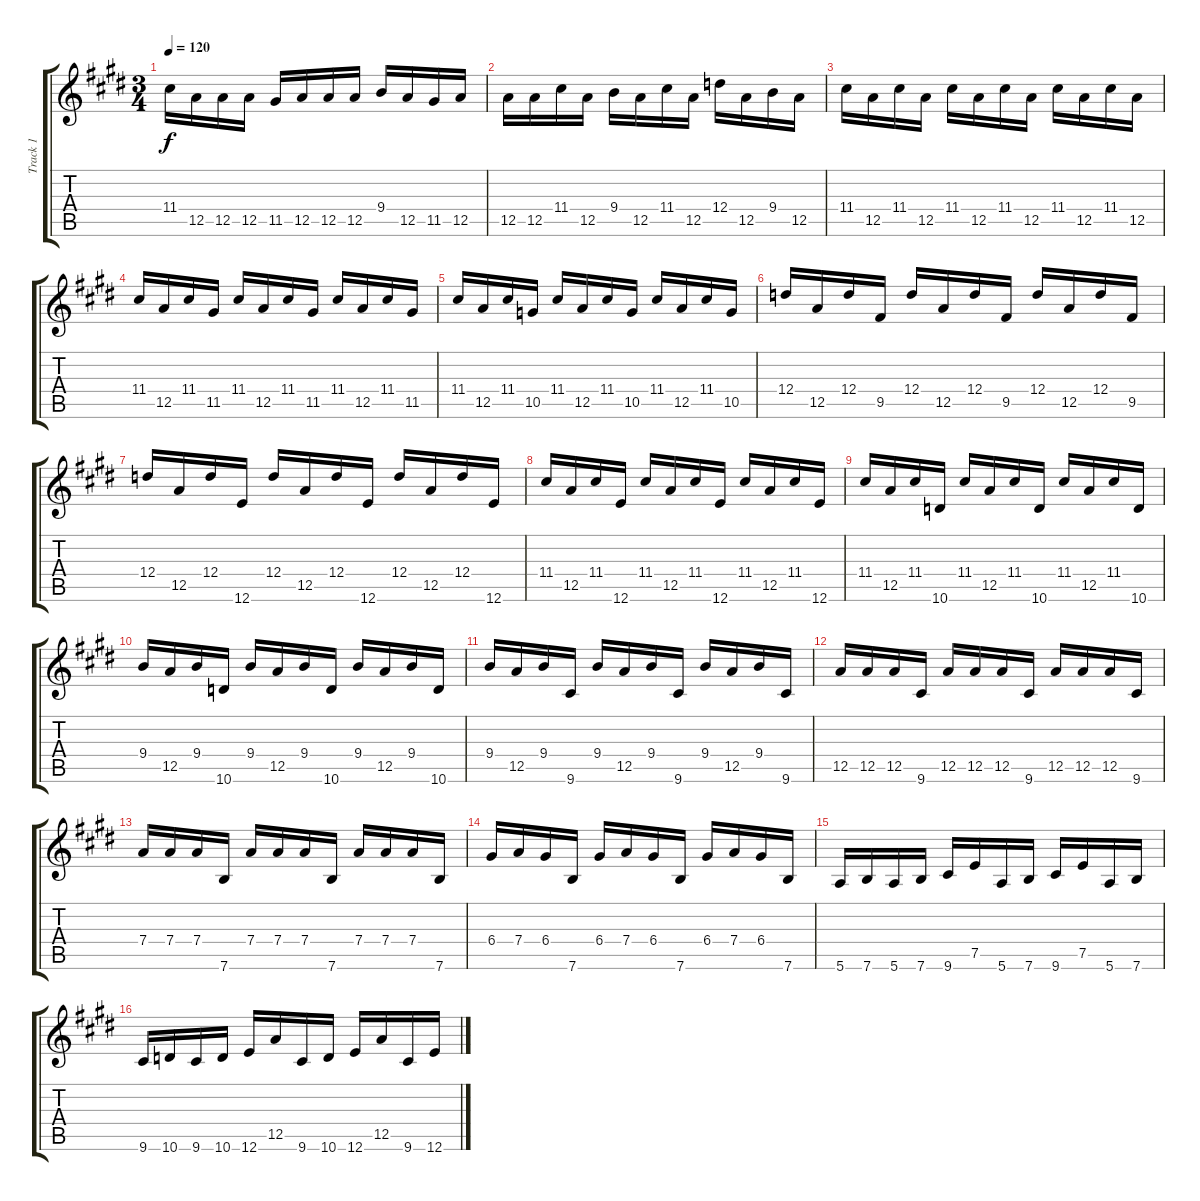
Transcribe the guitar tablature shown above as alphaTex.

\track ("Track 1" "Track 1") {instrument acousticguitarsteel}
\staff {score tabs}
\tuning (E4 B3 G3 D3 A2 E2) {hide}
\ts (3 4)
\tempo 120
\clef g2
\ks e
11.4.16{dy f} 12.5.16 12.5.16 12.5.16 11.5.16 12.5.16 12.5.16 12.5.16 9.4.16 12.5.16 11.5.16 12.5.16 |
12.5.16 12.5.16 11.4.16 12.5.16 9.4.16 12.5.16 11.4.16 12.5.16 12.4.16 12.5.16 9.4.16 12.5.16 |
11.4.16 12.5.16 11.4.16 12.5.16 11.4.16 12.5.16 11.4.16 12.5.16 11.4.16 12.5.16 11.4.16 12.5.16 |
11.4.16 12.5.16 11.4.16 11.5.16 11.4.16 12.5.16 11.4.16 11.5.16 11.4.16 12.5.16 11.4.16 11.5.16 |
11.4.16 12.5.16 11.4.16 10.5.16 11.4.16 12.5.16 11.4.16 10.5.16 11.4.16 12.5.16 11.4.16 10.5.16 |
12.4.16 12.5.16 12.4.16 9.5.16 12.4.16 12.5.16 12.4.16 9.5.16 12.4.16 12.5.16 12.4.16 9.5.16 |
12.4.16 12.5.16 12.4.16 12.6.16 12.4.16 12.5.16 12.4.16 12.6.16 12.4.16 12.5.16 12.4.16 12.6.16 |
11.4.16 12.5.16 11.4.16 12.6.16 11.4.16 12.5.16 11.4.16 12.6.16 11.4.16 12.5.16 11.4.16 12.6.16 |
11.4.16 12.5.16 11.4.16 10.6.16 11.4.16 12.5.16 11.4.16 10.6.16 11.4.16 12.5.16 11.4.16 10.6.16 |
9.4.16 12.5.16 9.4.16 10.6.16 9.4.16 12.5.16 9.4.16 10.6.16 9.4.16 12.5.16 9.4.16 10.6.16 |
9.4.16 12.5.16 9.4.16 9.6.16 9.4.16 12.5.16 9.4.16 9.6.16 9.4.16 12.5.16 9.4.16 9.6.16 |
12.5.16 12.5.16 12.5.16 9.6.16 12.5.16 12.5.16 12.5.16 9.6.16 12.5.16 12.5.16 12.5.16 9.6.16 |
7.4.16 7.4.16 7.4.16 7.6.16 7.4.16 7.4.16 7.4.16 7.6.16 7.4.16 7.4.16 7.4.16 7.6.16 |
6.4.16 7.4.16 6.4.16 7.6.16 6.4.16 7.4.16 6.4.16 7.6.16 6.4.16 7.4.16 6.4.16 7.6.16 |
5.6.16 7.6.16 5.6.16 7.6.16 9.6.16 7.5.16 5.6.16 7.6.16 9.6.16 7.5.16 5.6.16 7.6.16 |
9.6.16 10.6.16 9.6.16 10.6.16 12.6.16 12.5.16 9.6.16 10.6.16 12.6.16 12.5.16 9.6.16 12.6.16
